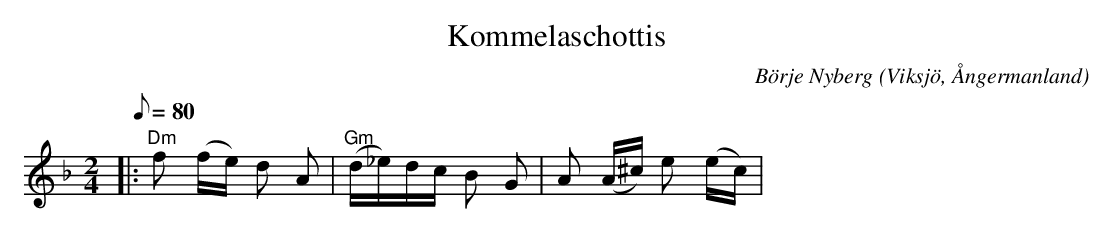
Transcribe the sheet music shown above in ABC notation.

X:1
T:Kommelaschottis
C:Börje Nyberg
O:Viksjö, Ångermanland
M:2/4
L:1/8
Q:80
K:Dm
|: "Dm"f (f/2e/2) d A | "Gm"(d/2_e/2)d/2c/2 B G | A (A/2^c/2) e (e/2c/2) |
 :|
